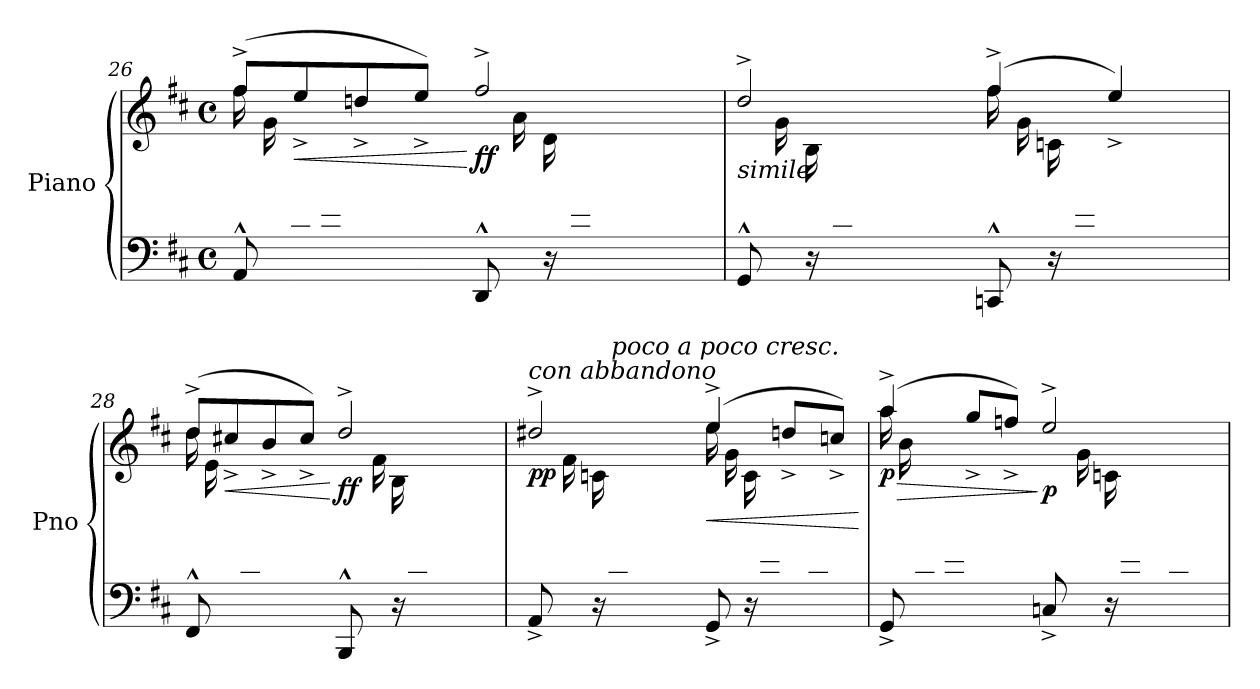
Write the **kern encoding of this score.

**kern	**kern	**dynam
*part1	*part1	*part1
*staff2	*staff1	*staff1/2
*I"Piano	*	*
*I'Pno	*	*
!!LO:LB:g=z
*clefF4	*clefG2	*
*k[f#c#]	*k[f#c#]	*
*M4/4	*M4/4	*
*met(c)	*met(c)	*
=26	=26	=26
*^	*^	*
8ryy	8AA^^/	(8ff#^/L	16ff#\LL	.
.	.	.	16g\	.
!	!	!	!	!LO:HP:b
16c#/	8ryy	8ee^/	4.ryy	<
16e/	.	.	.	.
16G/	4ryy	8ddn^/	.	.
16A/	.	.	.	.
16C#/	.	8ee^/J)	.	.
16E/JJ	.	.	.	.
!	!	!	!	!LO:DY:n=1:b
8.ryy	8DD^^/	2ff#^/	16ff#\LLyy	[ ff
.	.	.	16a\	.
.	16r	.	16d\	.
16f#/	16ryy	.	4ryy	.
16F#/	4ryy	.	.	.
16A/	.	.	.	.
16D/	.	.	.	.
16F#/JJ	.	.	16ryy	.
=27	=27	=27	=27	=27
!LO:TX:a:i:t=simile	!	!	!	!
8.ryy	8GG^^/	2dd^/	16dd\LLyy	.
.	.	.	16g\	.
.	16r	.	16B\	.
16d/	16ryy	.	16ryy	.
*	*	*v	*v	*
16D/	4ryy	.	.
16G/	.	.	.
16BB/	.	.	.
16D/JJ	.	.	.
*	*	*^	*
8.ryy	8CCn^^/	(4ff#^/	16ff#\LL	.
.	.	.	16g\	.
.	16r	.	16cn\	.
16e/	16ryy	.	4ryy	.
16E/	4ryy	4ee^/)	.	.
16G/	.	.	.	.
16Cn/	.	.	.	.
16E/JJ	.	.	16ryy	.
!!LO:LB:g=z	!!
=28	=28	=28	=28	=28
8ryy	8FF#^^/	(8dd^/L	16dd\LL	.
.	.	.	16e\	.
!	!	!	!	!LO:HP:b
16A#X/	8ryy	8cc#X^/	4.ryy	<
16c#/	.	.	.	.
16E/	4ryy	8b^/	.	.
16F#/	.	.	.	.
16AA#X/	.	8cc#^/J)	.	.
16C#/JJ	.	.	.	.
!	!	!	!	!LO:DY:n=1:b
8.ryy	8BBB^^/	2dd^/	16dd\LLyy	[ ff
.	.	.	16f#\	.
.	16r	.	16B\	.
16d/	16ryy	.	4ryy	.
16D/	4ryy	.	.	.
16F#/	.	.	.	.
16BB/	.	.	.	.
16D/JJ	.	.	16ryy	.
=29	=29	=29	=29	=29
!	!	!LO:TX:a:i:t=con abbandono	!	!
!	!	!	!	!LO:DY:b
8.ryy	8AA^/	2dd#X^/	16dd#\LLyy	pp
.	.	.	16f#\	.
.	16r	.	16cn\	.
!	!	!	!LO:TX:a:i:t=poco a poco cresc.	!
16d#X/	16ryy	.	16ryy	.
*	*	*v	*v	*
16F#/	4ryy	.	.
16A/	.	.	.
16Cn/	.	.	.
16F#/JJ	.	.	.
!	!	!	!LO:HP:b
*	*	*^	*
8.ryy	8GG^/	(4ee^/	16ee\LL	<
.	.	.	16g\	.
.	16r	.	16c\	.
16e/	16ryy	.	4ryy	.
16G/	4ryy	8ddn^/L	.	.
16cn/	.	.	.	.
16E/	.	8ccn^/J)	.	.
16G/JJ	.	.	16ryy	.
*v	*v	*	*	*
*	*v	*v	*
.	.	[
!!LO:PB:g=z
=30	=30	=30
*^	*	*
!	!	!	!LO:HP:b
*	*	*^	*
!	!	!	!	!LO:DY:n=1:b
8ryy	8GG^/	(4aa^/	16aa\LL	> p
.	.	.	16b\	.
16d/	8ryy	.	4.ryy	.
16fn/	.	.	.	.
16G/	4ryy	8gg^/L	.	.
16B/	.	.	.	.
16D/	.	8ffn^/J)	.	.
16G/JJ	.	.	.	.
!	!	!	!	!LO:DY:n=2:b
8.ryy	8Cn^/	2ee^/	16ee\LLyy	] p
.	.	.	16g\	.
.	16r	.	16cn\	.
16e/	16ryy	.	4ryy	.
16G/	4ryy	.	.	.
16cn/	.	.	.	.
16E/	.	.	.	.
16G/JJ	.	.	16ryy	.
*v	*v	*	*	*
*	*v	*v	*
=	=	=
*-	*-	*-
